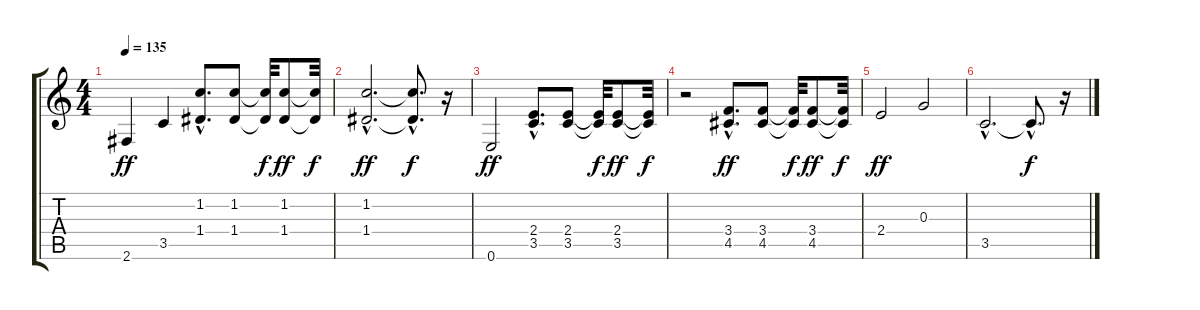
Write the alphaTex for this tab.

\track "" {instrument acousticguitarnylon}
\staff {score tabs}
\tuning (E4 B3 G3 D3 A2 E2) {hide}
\ts (4 4)
\tempo 135
\clef g2
\ks c
2.6.4{dy ff} 3.5.4 (1.2{hac} 1.4{hac}).8{d} (1.2 1.4).8 (1.2{t} 1.4{t}).32{dy f} (1.2 1.4).8{dy ff} (1.2{t} 1.4{t}).32{dy f} |
(1.2{hac} 1.4{hac}).2{d dy ff} (1.2{hac t} 1.4{hac t}).8{d dy f} r.16 |
0.6.2{dy ff} (2.4{hac} 3.5{hac}).8{d} (2.4 3.5).8 (2.4{t} 3.5{t}).32{dy f} (2.4 3.5).8{dy ff} (2.4{t} 3.5{t}).32{dy f} |
r.2 (3.4{hac} 4.5{hac}).8{d dy ff} (3.4 4.5).8 (3.4{t} 4.5{t}).32{dy f} (3.4 4.5).8{dy ff} (3.4{t} 4.5{t}).32{dy f} |
2.4.2{dy ff} 0.3.2 |
3.5{hac}.2{d} 3.5{hac t}.8{d dy f} r.16
